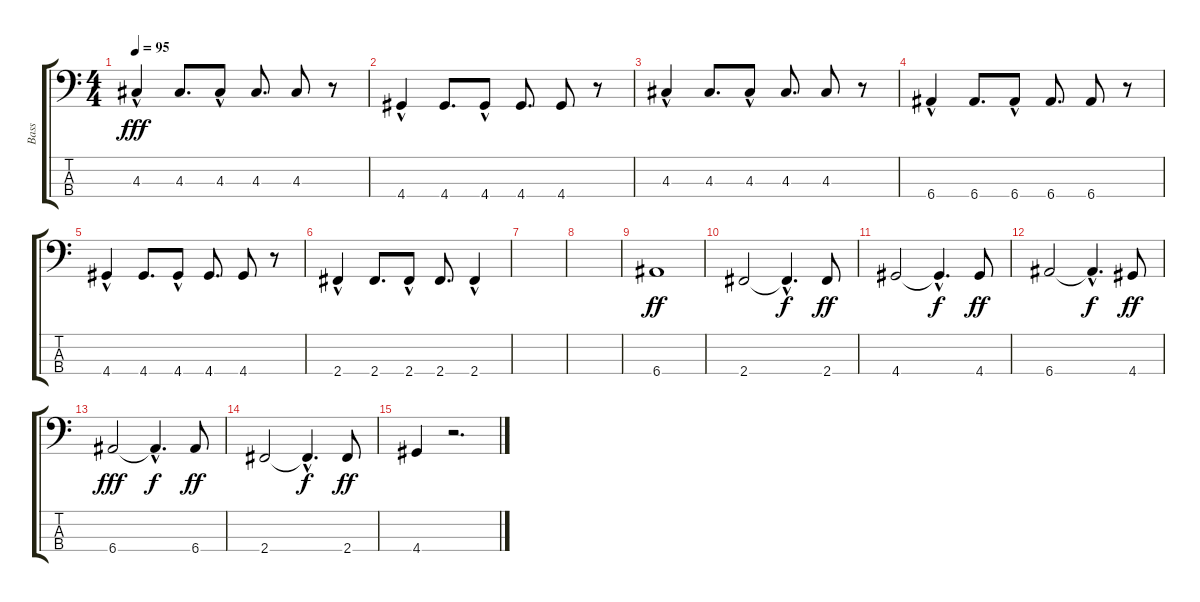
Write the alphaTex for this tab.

\track ("Bass" "Bass") {instrument electricbassfinger}
\staff {score tabs}
\tuning (G2 D2 A1 E1) {hide}
\ts (4 4)
\tempo 95
\clef f4
\ks c
4.3{hac}.4{dy fff} 4.3.8{d} 4.3{hac}.8 4.3.8{d} 4.3.8 r.8 |
4.4{hac}.4 4.4.8{d} 4.4{hac}.8 4.4.8{d} 4.4.8 r.8 |
4.3{hac}.4 4.3.8{d} 4.3{hac}.8 4.3.8{d} 4.3.8 r.8 |
6.4{hac}.4 6.4.8{d} 6.4{hac}.8 6.4.8{d} 6.4.8 r.8 |
4.4{hac}.4 4.4.8{d} 4.4{hac}.8 4.4.8{d} 4.4.8 r.8 |
2.4{hac}.4 2.4.8{d} 2.4{hac}.8 2.4.8{d} 2.4{hac}.4 |
|
|
6.4.1{dy ff} |
2.4.2 2.4{hac t}.4{d dy f} 2.4.8{dy ff} |
4.4.2 4.4{hac t}.4{d dy f} 4.4.8{dy ff} |
6.4.2 6.4{hac t}.4{d dy f} 4.4.8{dy ff} |
6.4.2{dy fff} 6.4{hac t}.4{d dy f} 6.4.8{dy ff} |
2.4.2 2.4{hac t}.4{d dy f} 2.4.8{dy ff} |
4.4.4 r.2{d}
